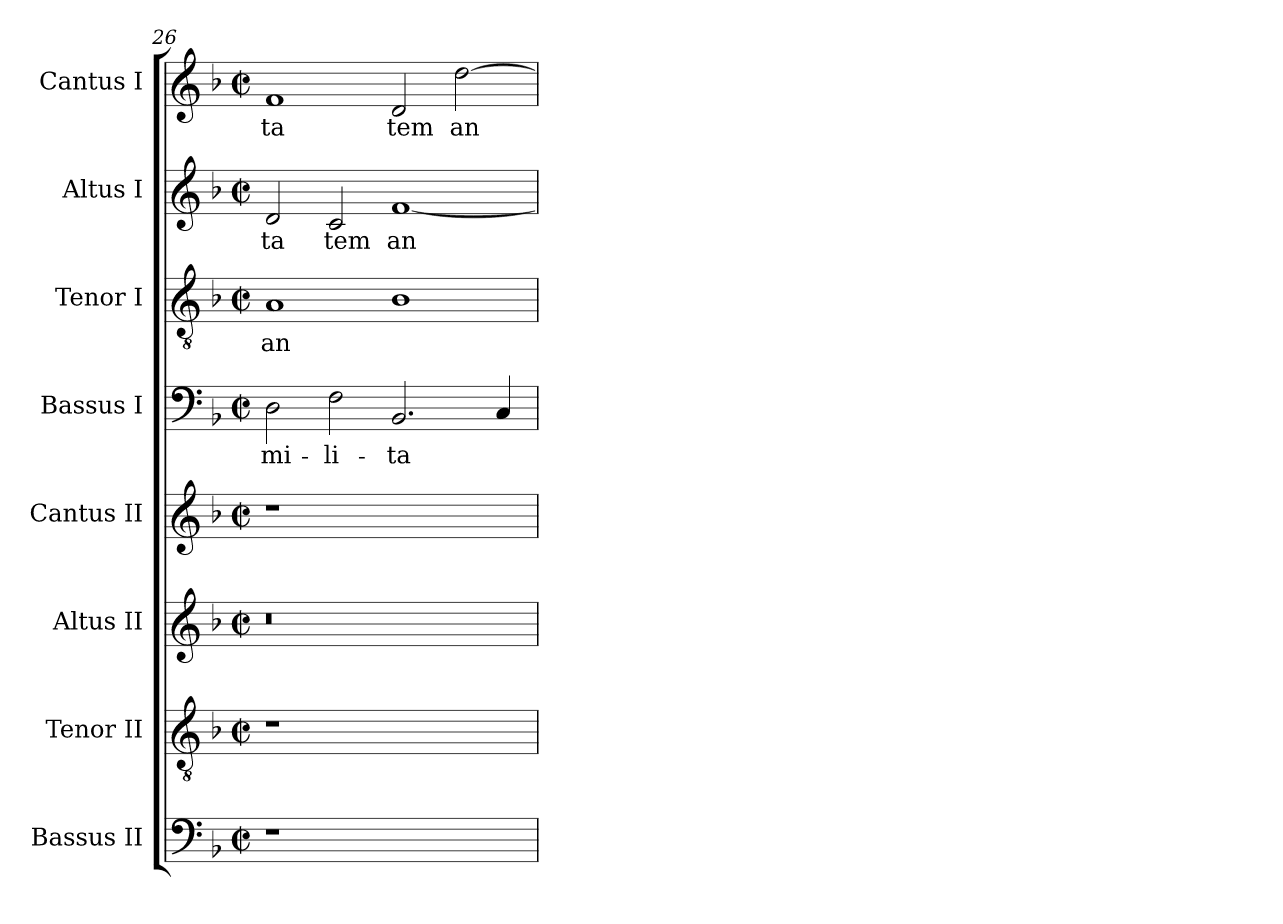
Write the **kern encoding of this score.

**kern	**kern	**kern	**kern	**kern	**text	**kern	**text	**kern	**text	**kern	**text
*part8	*part7	*part6	*part5	*part4	*part4	*part3	*part3	*part2	*part2	*part1	*part1
*staff8	*staff7	*staff6	*staff5	*staff4	*staff4	*staff3	*staff3	*staff2	*staff2	*staff1	*staff1
*I"Bassus II	*I"Tenor II	*I"Altus II	*I"Cantus II	*I"Bassus I	*	*I"Tenor I	*	*I"Altus I	*	*I"Cantus I	*
*clefF4	*clefGv2	*clefG2	*clefG2	*clefF4	*	*clefGv2	*	*clefG2	*	*clefG2	*
*k[b-]	*k[b-]	*k[b-]	*k[b-]	*k[b-]	*	*k[b-]	*	*k[b-]	*	*k[b-]	*
*F:	*F:	*F:	*F:	*F:	*	*F:	*	*F:	*	*F:	*
*M2/2	*M2/2	*M2/2	*M2/2	*M2/2	*	*M2/2	*	*M2/2	*	*M2/2	*
*met(c|)	*met(c|)	*met(c|)	*met(c|)	*met(c|)	*	*met(c|)	*	*met(c|)	*	*met(c|)	*
=26	=26	=26	=26	=26	=26	=26	=26	=26	=26	=26	=26
!	!	!	!	!	!LO:LY:b:cj	!	!LO:LY:b:cj	!	!LO:LY:b:cj	!	!LO:LY:b:cj
1r	1r	0r	1r	2D\	-mi-	1A	an-	2d/	ta	1f	ta
!	!	!	!	!	!LO:LY:b:cj	!	!	!	!LO:LY:b:cj	!	!
.	.	.	.	2F\	-li-	.	.	2c/	tem	.	.
!	!	!	!	!	!LO:LY:b:cj	!	!LO:LY:b:cj	!	!LO:LY:b:cj	!	!LO:LY:b:cj
1ryy	1ryy	.	1ryy	2.BB-/	-ta-	1B-	--	[<1f	an	2d/	tem
!	!	!	!	!	!	!	!	!	!	!	!LO:LY:b:cj
.	.	.	.	.	.	.	.	.	.	[>2dd\	an
!	!	!	!	!	!LO:LY:b:cj	!	!	!	!	!	!
.	.	.	.	4C/	--	.	.	.	.	.	.
=	=	=	=	=	=	=	=	=	=	=	=
*-	*-	*-	*-	*-	*-	*-	*-	*-	*-	*-	*-
